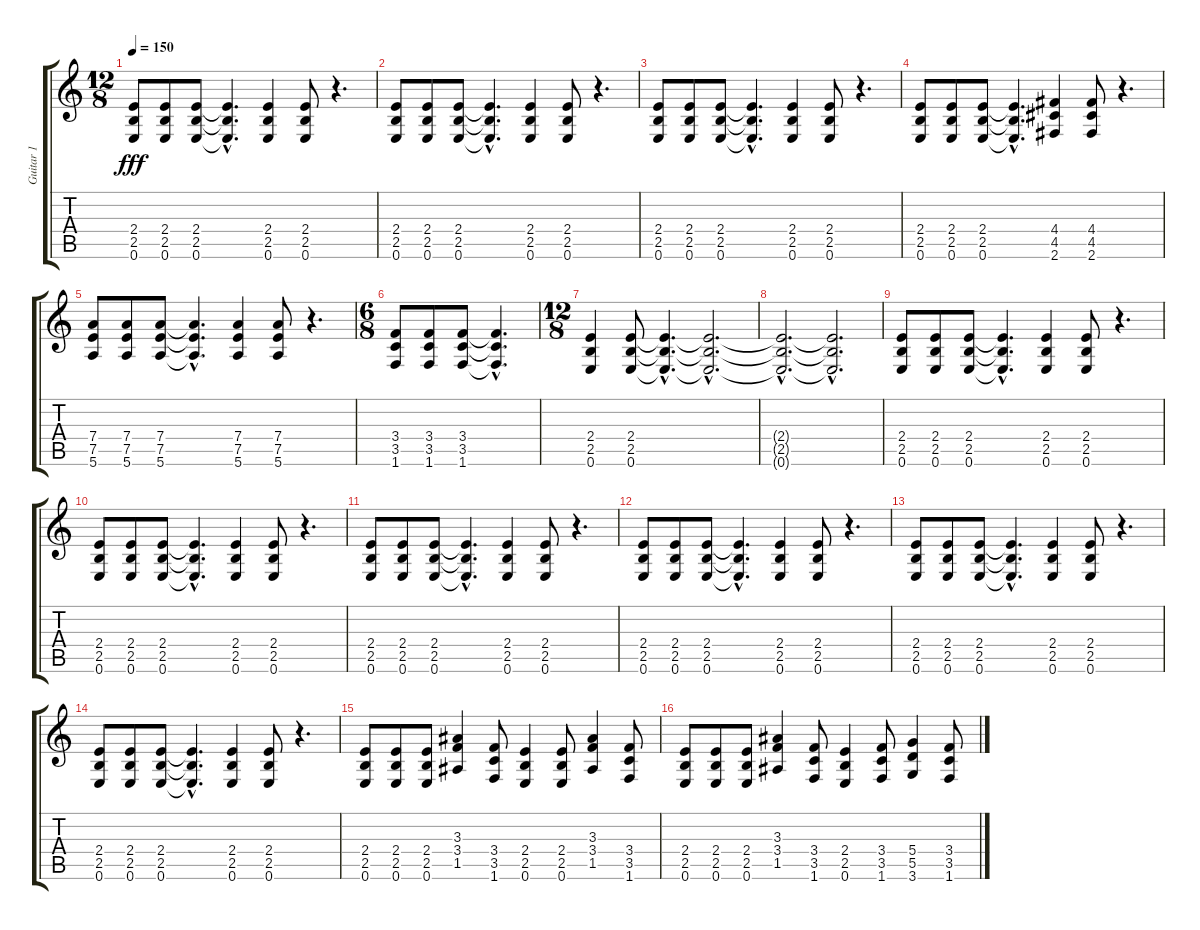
\track ("Guitar 1" "Guitar 1") {instrument distortionguitar}
\staff {score tabs}
\tuning (E4 B3 G3 D3 A2 E2) {hide}
\ts (12 8)
\tempo 150
\clef g2
\ks c
(2.4 2.5 0.6).8{dy fff instrument distortionguitar} (2.4 2.5 0.6).8 (2.4 2.5 0.6).8 (2.4{hac t} 2.5{hac t} 0.6{hac t}).4{d} (2.4 2.5 0.6).4 (2.4 2.5 0.6).8 r.4{d} |
(2.4 2.5 0.6).8 (2.4 2.5 0.6).8 (2.4 2.5 0.6).8 (2.4{hac t} 2.5{hac t} 0.6{hac t}).4{d} (2.4 2.5 0.6).4 (2.4 2.5 0.6).8 r.4{d} |
(2.4 2.5 0.6).8 (2.4 2.5 0.6).8 (2.4 2.5 0.6).8 (2.4{hac t} 2.5{hac t} 0.6{hac t}).4{d} (2.4 2.5 0.6).4 (2.4 2.5 0.6).8 r.4{d} |
(2.4 2.5 0.6).8 (2.4 2.5 0.6).8 (2.4 2.5 0.6).8 (2.4{hac t} 2.5{hac t} 0.6{hac t}).4{d} (4.4 4.5 2.6).4 (4.4 4.5 2.6).8 r.4{d} |
(7.4 7.5 5.6).8 (7.4 7.5 5.6).8 (7.4 7.5 5.6).8 (7.4{hac t} 7.5{hac t} 5.6{hac t}).4{d} (7.4 7.5 5.6).4 (7.4 7.5 5.6).8 r.4{d} |
\ts (6 8)
(3.4 3.5 1.6).8 (3.4 3.5 1.6).8 (3.4 3.5 1.6).8 (3.4{hac t} 3.5{hac t} 1.6{hac t}).4{d} |
\ts (12 8)
(2.4 2.5 0.6).4 (2.4 2.5 0.6).8 (2.4{hac t} 2.5{hac t} 0.6{hac t}).4{d} (2.4{hac t} 2.5{hac t} 0.6{hac t}).2{d} |
(2.4{hac t} 2.5{hac t} 0.6{hac t}).2{d} (2.4{hac t} 2.5{hac t} 0.6{hac t}).2{d} |
(2.4 2.5 0.6).8 (2.4 2.5 0.6).8 (2.4 2.5 0.6).8 (2.4{hac t} 2.5{hac t} 0.6{hac t}).4{d} (2.4 2.5 0.6).4 (2.4 2.5 0.6).8 r.4{d} |
(2.4 2.5 0.6).8 (2.4 2.5 0.6).8 (2.4 2.5 0.6).8 (2.4{hac t} 2.5{hac t} 0.6{hac t}).4{d} (2.4 2.5 0.6).4 (2.4 2.5 0.6).8 r.4{d} |
(2.4 2.5 0.6).8 (2.4 2.5 0.6).8 (2.4 2.5 0.6).8 (2.4{hac t} 2.5{hac t} 0.6{hac t}).4{d} (2.4 2.5 0.6).4 (2.4 2.5 0.6).8 r.4{d} |
(2.4 2.5 0.6).8 (2.4 2.5 0.6).8 (2.4 2.5 0.6).8 (2.4{hac t} 2.5{hac t} 0.6{hac t}).4{d} (2.4 2.5 0.6).4 (2.4 2.5 0.6).8 r.4{d} |
(2.4 2.5 0.6).8 (2.4 2.5 0.6).8 (2.4 2.5 0.6).8 (2.4{hac t} 2.5{hac t} 0.6{hac t}).4{d} (2.4 2.5 0.6).4 (2.4 2.5 0.6).8 r.4{d} |
(2.4 2.5 0.6).8 (2.4 2.5 0.6).8 (2.4 2.5 0.6).8 (2.4{hac t} 2.5{hac t} 0.6{hac t}).4{d} (2.4 2.5 0.6).4 (2.4 2.5 0.6).8 r.4{d} |
(2.4 2.5 0.6).8 (2.4 2.5 0.6).8 (2.4 2.5 0.6).8 (3.3 3.4 1.5).4 (3.4 3.5 1.6).8 (2.4 2.5 0.6).4 (2.4 2.5 0.6).8 (3.3 3.4 1.5).4 (3.4 3.5 1.6).8 |
(2.4 2.5 0.6).8 (2.4 2.5 0.6).8 (2.4 2.5 0.6).8 (3.3 3.4 1.5).4 (3.4 3.5 1.6).8 (2.4 2.5 0.6).4 (3.4 3.5 1.6).8 (5.4 5.5 3.6).4 (3.4 3.5 1.6).8
